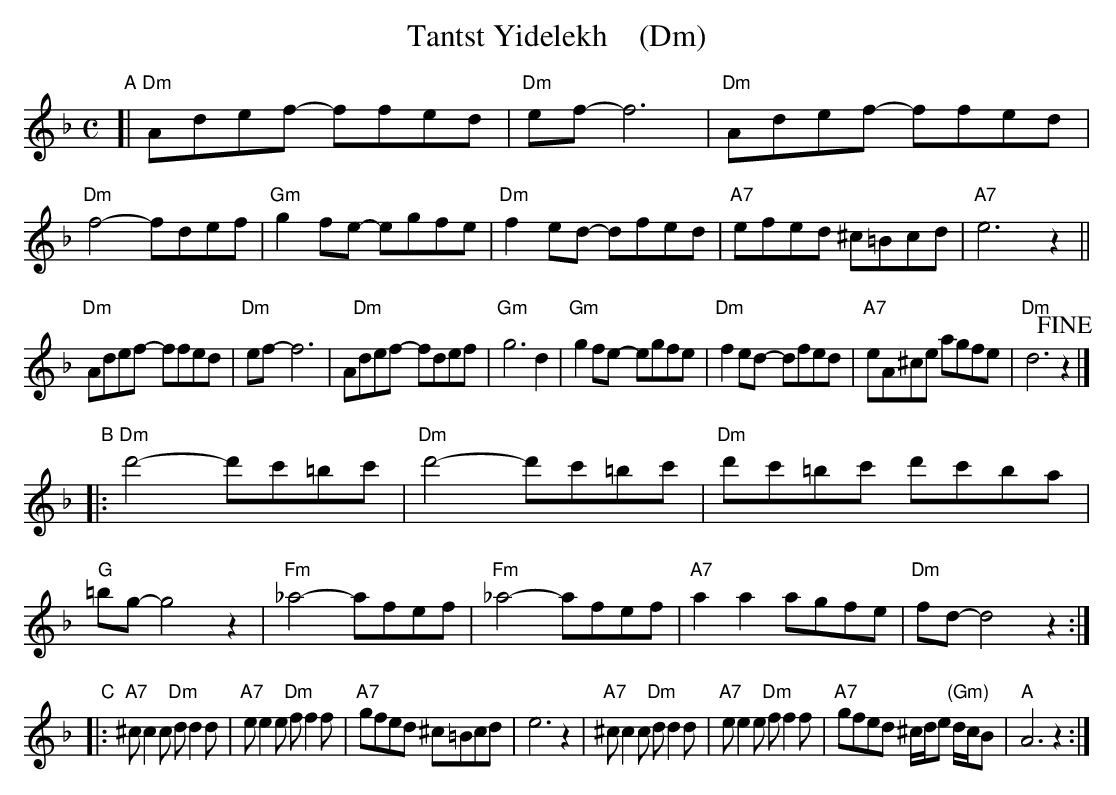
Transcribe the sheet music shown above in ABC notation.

X:1
T: Tantst Yidelekh    (Dm)
M: C
L: 1/8
K: Dm
"A"[|\
"Dm"Adef- ffed | "Dm"ef- f6 | "Dm"Adef- ffed | "Dm"f4- fdef |\
"Gm"g2fe- egfe | "Dm"f2ed- dfed | "A7"efed ^c=Bcd | "A7"e6 z2 ||
"Dm"Adef- ffed | "Dm"ef- f6 | A"Dm"def- fdef | "Gm"g6 d2 |\
"Gm"g2fe- egfe | "Dm"f2ed- dfed | "A7"eA^ce agfe | "Dm"d6 !fine!z2 |]
"B"|:\
"Dm"d'4- d'c'=bc' | "Dm"d'4- d'c'=bc' | "Dm"d'c'=bc' d'c'ba | "G"=bg- g4 z2 |\
"Fm"_a4- afef | "Fm"_a4- afef | "A7"a2a2 agfe | "Dm"fd- d4 z2 :|
"C"|:\
"A7"^cc2c "Dm"dd2d | "A7"ee2e "Dm"ff2f | "A7"gfed ^c=Bcd | e6 z2 |\
"A7"^cc2c "Dm"dd2d | "A7"ee2e "Dm"ff2f | "A7"gfed ^c/d/e "(Gm)"d/c/B | "A"A6 z2 :|
